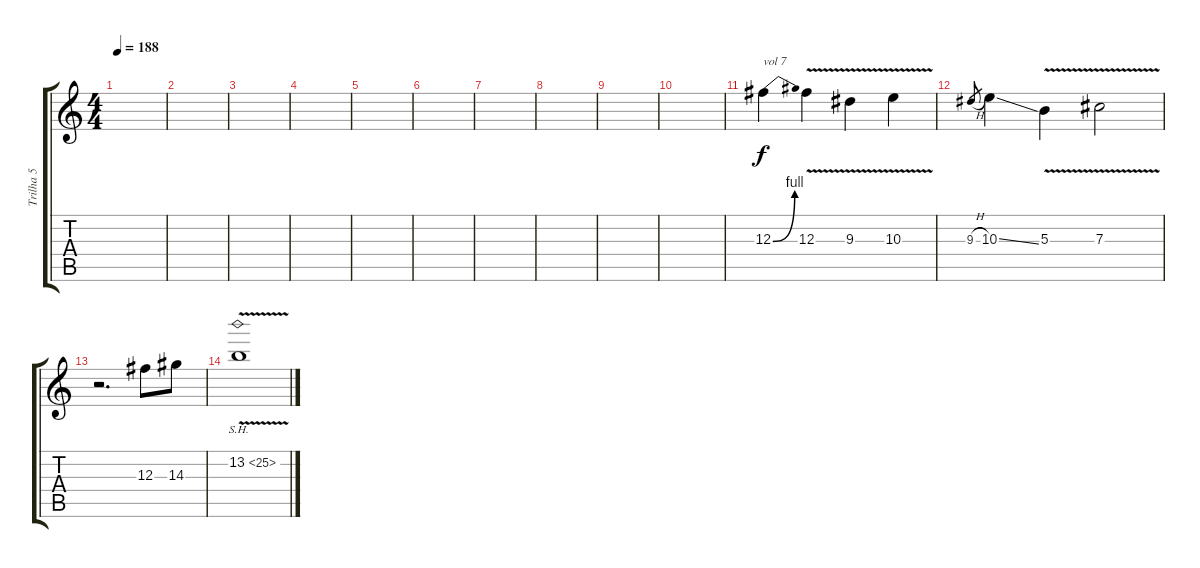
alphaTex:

\track ("Trilha 5" "Trilha 5") {instrument overdrivenguitar}
\staff {score tabs}
\tuning (Eb4 Bb3 Gb3 Db3 Ab2 Eb2) {hide}
\ts (4 4)
\tempo 188
\clef g2
\ks c
|
|
|
|
|
|
|
|
|
|
12.3{be (bend 0 0 60 4)}.4{txt "vol 7" volume 7} 12.3{v}.4 9.3{v}.4 10.3{v}.4 |
9.3{h}.8{gr} 10.3{ss}.4 5.3{v}.4 7.3{v}.2 |
r.2{d} 12.3.8 14.3.8 |
13.2{sh 12 v}.1
